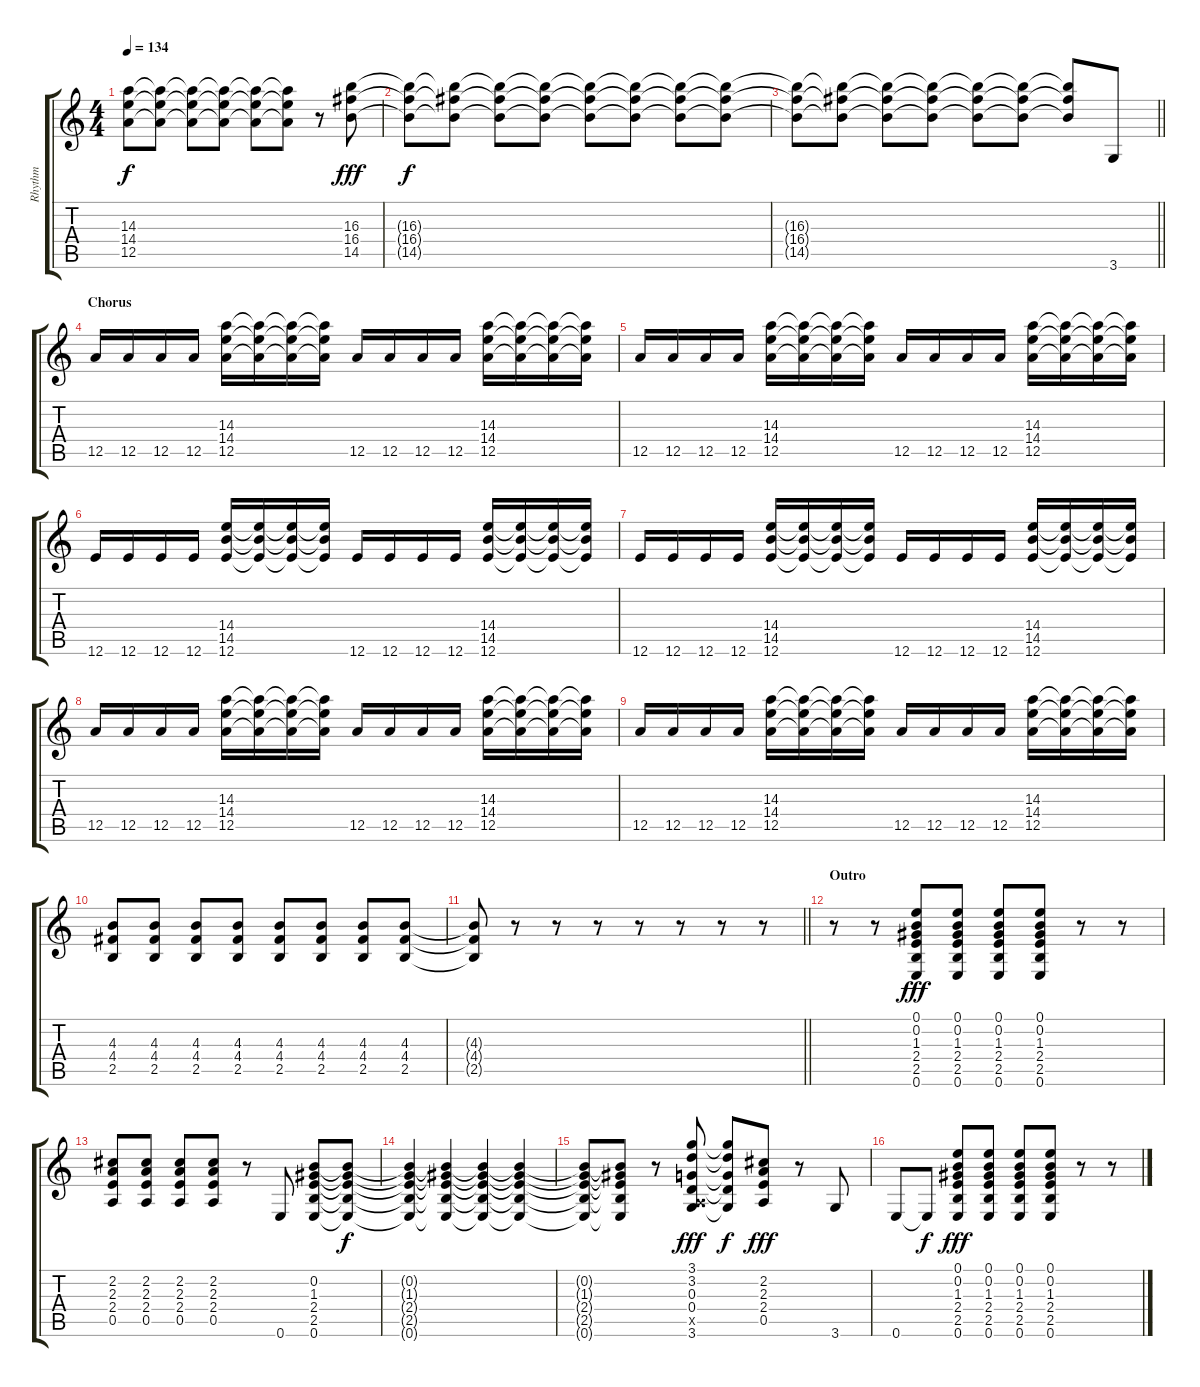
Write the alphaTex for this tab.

\track ("Rhythm" "Rhythm") {instrument distortionguitar}
\staff {score tabs}
\tuning (E4 B3 G3 D3 A2 E2) {hide}
\ts (4 4)
\tempo 134
\clef g2
\ks c
(14.3{t} 14.4{t} 12.5{t}).8{dy f} (14.3{t} 14.4{t} 12.5{t}).8 (14.3{t} 14.4{t} 12.5{t}).8 (14.3{t} 14.4{t} 12.5{t}).8 (14.3{t} 14.4{t} 12.5{t}).8 (14.3{t} 14.4{t} 12.5{t}).8 r.8 (16.3 16.4 14.5).8{dy fff} |
(16.3{t} 16.4{t} 14.5{t}).8{dy f} (16.3{t} 16.4{t} 14.5{t}).8 (16.3{t} 16.4{t} 14.5{t}).8 (16.3{t} 16.4{t} 14.5{t}).8 (16.3{t} 16.4{t} 14.5{t}).8 (16.3{t} 16.4{t} 14.5{t}).8 (16.3{t} 16.4{t} 14.5{t}).8 (16.3{t} 16.4{t} 14.5{t}).8 |
\barLineRight lightlight
(16.3{t} 16.4{t} 14.5{t}).8 (16.3{t} 16.4{t} 14.5{t}).8 (16.3{t} 16.4{t} 14.5{t}).8 (16.3{t} 16.4{t} 14.5{t}).8 (16.3{t} 16.4{t} 14.5{t}).8 (16.3{t} 16.4{t} 14.5{t}).8 (16.3{t} 16.4{t} 14.5{t}).8 3.6.8 |
\section ("" "Chorus")
12.5.16 12.5.16 12.5.16 12.5.16 (14.3 14.4 12.5).16 (14.3{t} 14.4{t} 12.5{t}).16 (14.3{t} 14.4{t} 12.5{t}).16 (14.3{t} 14.4{t} 12.5{t}).16 12.5.16 12.5.16 12.5.16 12.5.16 (14.3 14.4 12.5).16 (14.3{t} 14.4{t} 12.5{t}).16 (14.3{t} 14.4{t} 12.5{t}).16 (14.3{t} 14.4{t} 12.5{t}).16 |
12.5.16 12.5.16 12.5.16 12.5.16 (14.3 14.4 12.5).16 (14.3{t} 14.4{t} 12.5{t}).16 (14.3{t} 14.4{t} 12.5{t}).16 (14.3{t} 14.4{t} 12.5{t}).16 12.5.16 12.5.16 12.5.16 12.5.16 (14.3 14.4 12.5).16 (14.3{t} 14.4{t} 12.5{t}).16 (14.3{t} 14.4{t} 12.5{t}).16 (14.3{t} 14.4{t} 12.5{t}).16 |
12.6.16 12.6.16 12.6.16 12.6.16 (14.4 14.5 12.6).16 (14.4{t} 14.5{t} 12.6{t}).16 (14.4{t} 14.5{t} 12.6{t}).16 (14.4{t} 14.5{t} 12.6{t}).16 12.6.16 12.6.16 12.6.16 12.6.16 (14.4 14.5 12.6).16 (14.4{t} 14.5{t} 12.6{t}).16 (14.4{t} 14.5{t} 12.6{t}).16 (14.4{t} 14.5{t} 12.6{t}).16 |
12.6.16 12.6.16 12.6.16 12.6.16 (14.4 14.5 12.6).16 (14.4{t} 14.5{t} 12.6{t}).16 (14.4{t} 14.5{t} 12.6{t}).16 (14.4{t} 14.5{t} 12.6{t}).16 12.6.16 12.6.16 12.6.16 12.6.16 (14.4 14.5 12.6).16 (14.4{t} 14.5{t} 12.6{t}).16 (14.4{t} 14.5{t} 12.6{t}).16 (14.4{t} 14.5{t} 12.6{t}).16 |
12.5.16 12.5.16 12.5.16 12.5.16 (14.3 14.4 12.5).16 (14.3{t} 14.4{t} 12.5{t}).16 (14.3{t} 14.4{t} 12.5{t}).16 (14.3{t} 14.4{t} 12.5{t}).16 12.5.16 12.5.16 12.5.16 12.5.16 (14.3 14.4 12.5).16 (14.3{t} 14.4{t} 12.5{t}).16 (14.3{t} 14.4{t} 12.5{t}).16 (14.3{t} 14.4{t} 12.5{t}).16 |
12.5.16 12.5.16 12.5.16 12.5.16 (14.3 14.4 12.5).16 (14.3{t} 14.4{t} 12.5{t}).16 (14.3{t} 14.4{t} 12.5{t}).16 (14.3{t} 14.4{t} 12.5{t}).16 12.5.16 12.5.16 12.5.16 12.5.16 (14.3 14.4 12.5).16 (14.3{t} 14.4{t} 12.5{t}).16 (14.3{t} 14.4{t} 12.5{t}).16 (14.3{t} 14.4{t} 12.5{t}).16 |
(4.3 4.4 2.5).8 (4.3 4.4 2.5).8 (4.3 4.4 2.5).8 (4.3 4.4 2.5).8 (4.3 4.4 2.5).8 (4.3 4.4 2.5).8 (4.3 4.4 2.5).8 (4.3 4.4 2.5).8 |
\barLineRight lightlight
(4.3{t} 4.4{t} 2.5{t}).8 r.8 r.8 r.8 r.8 r.8 r.8 r.8 |
\section ("" "Outro")
r.8 r.8 (0.1 0.2 1.3 2.4 2.5 0.6).8{dy fff} (0.1 0.2 1.3 2.4 2.5 0.6).8 (0.1 0.2 1.3 2.4 2.5 0.6).8 (0.1 0.2 1.3 2.4 2.5 0.6).8 r.8 r.8 |
(2.2 2.3 2.4 0.5).8 (2.2 2.3 2.4 0.5).8 (2.2 2.3 2.4 0.5).8 (2.2 2.3 2.4 0.5).8 r.8 0.6.8 (0.2 1.3 2.4 2.5 0.6).8 (0.2{t} 1.3{t} 2.4{t} 2.5{t} 0.6{t}).8{dy f} |
(0.2{t} 1.3{t} 2.4{t} 2.5{t} 0.6{t}).4 (0.2{t} 1.3{t} 2.4{t} 2.5{t} 0.6{t}).4 (0.2{t} 1.3{t} 2.4{t} 2.5{t} 0.6{t}).4 (0.2{t} 1.3{t} 2.4{t} 2.5{t} 0.6{t}).4 |
(0.2{t} 1.3{t} 2.4{t} 2.5{t} 0.6{t}).8 (0.2{t} 1.3{t} 2.4{t} 2.5{t} 0.6{t}).8 r.8 (3.1 3.2 0.3 0.4 0.5{x} 3.6).8{dy fff} (3.1{t} 3.2{t} 0.3{t} 0.4{t} 3.6{t}).8{dy f} (2.2 2.3 2.4 0.5).8{dy fff} r.8 3.6.8 |
0.6.8 0.6{t}.8{dy f} (0.1 0.2 1.3 2.4 2.5 0.6).8{dy fff} (0.1 0.2 1.3 2.4 2.5 0.6).8 (0.1 0.2 1.3 2.4 2.5 0.6).8 (0.1 0.2 1.3 2.4 2.5 0.6).8 r.8 r.8
